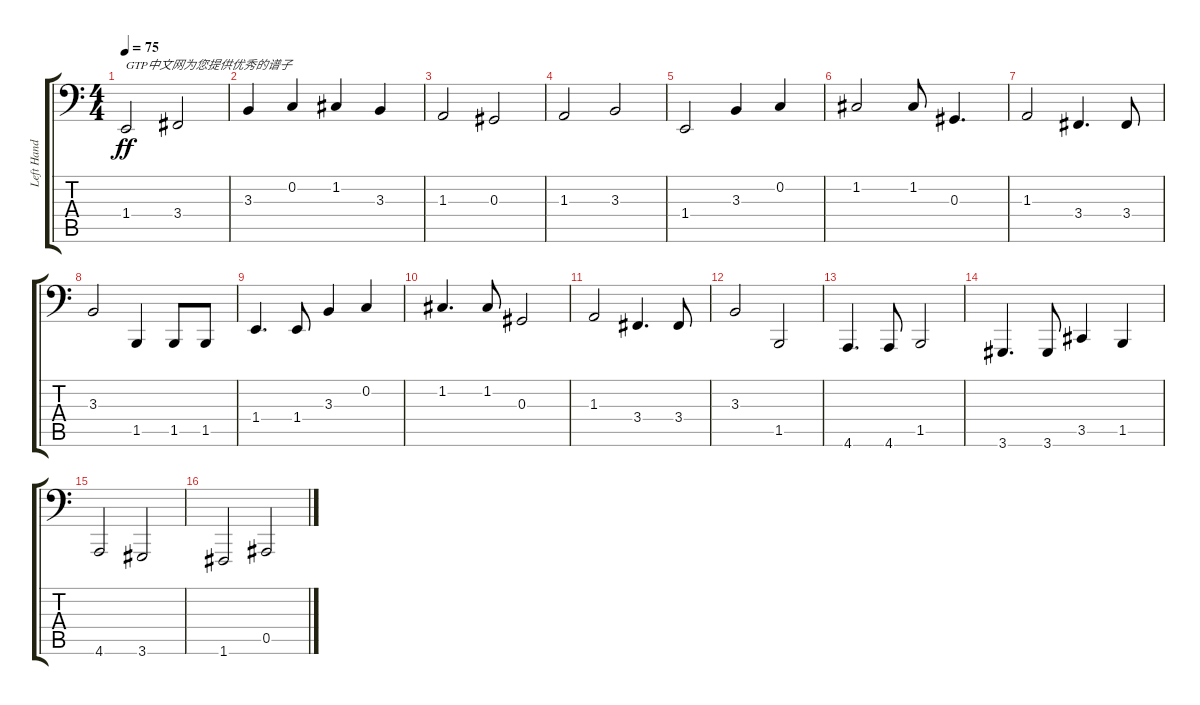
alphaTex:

\track ("Left Hand" "Left Hand") {instrument acousticgrandpiano}
\staff {score tabs}
\tuning (F3 C3 Ab2 Eb2 Bb1 F1) {hide}
\ts (4 4)
\tempo 75
\clef f4
\ks c
1.4.2{txt "GTP中文网为您提供优秀的谱子" dy ff instrument acousticgrandpiano} 3.4.2 |
3.3.4 0.2.4 1.2.4 3.3.4 |
1.3.2 0.3.2 |
1.3.2 3.3.2 |
1.4.2 3.3.4 0.2.4 |
1.2.2 1.2.8 0.3.4{d} |
1.3.2 3.4.4{d} 3.4.8 |
3.3.2 1.5.4 1.5.8 1.5.8 |
1.4.4{d} 1.4.8 3.3.4 0.2.4 |
1.2.4{d} 1.2.8 0.3.2 |
1.3.2 3.4.4{d} 3.4.8 |
3.3.2 1.5.2 |
4.6.4{d} 4.6.8 1.5.2 |
3.6.4{d} 3.6.8 3.5.4 1.5.4 |
4.6.2 3.6.2 |
1.6.2 0.5.2
